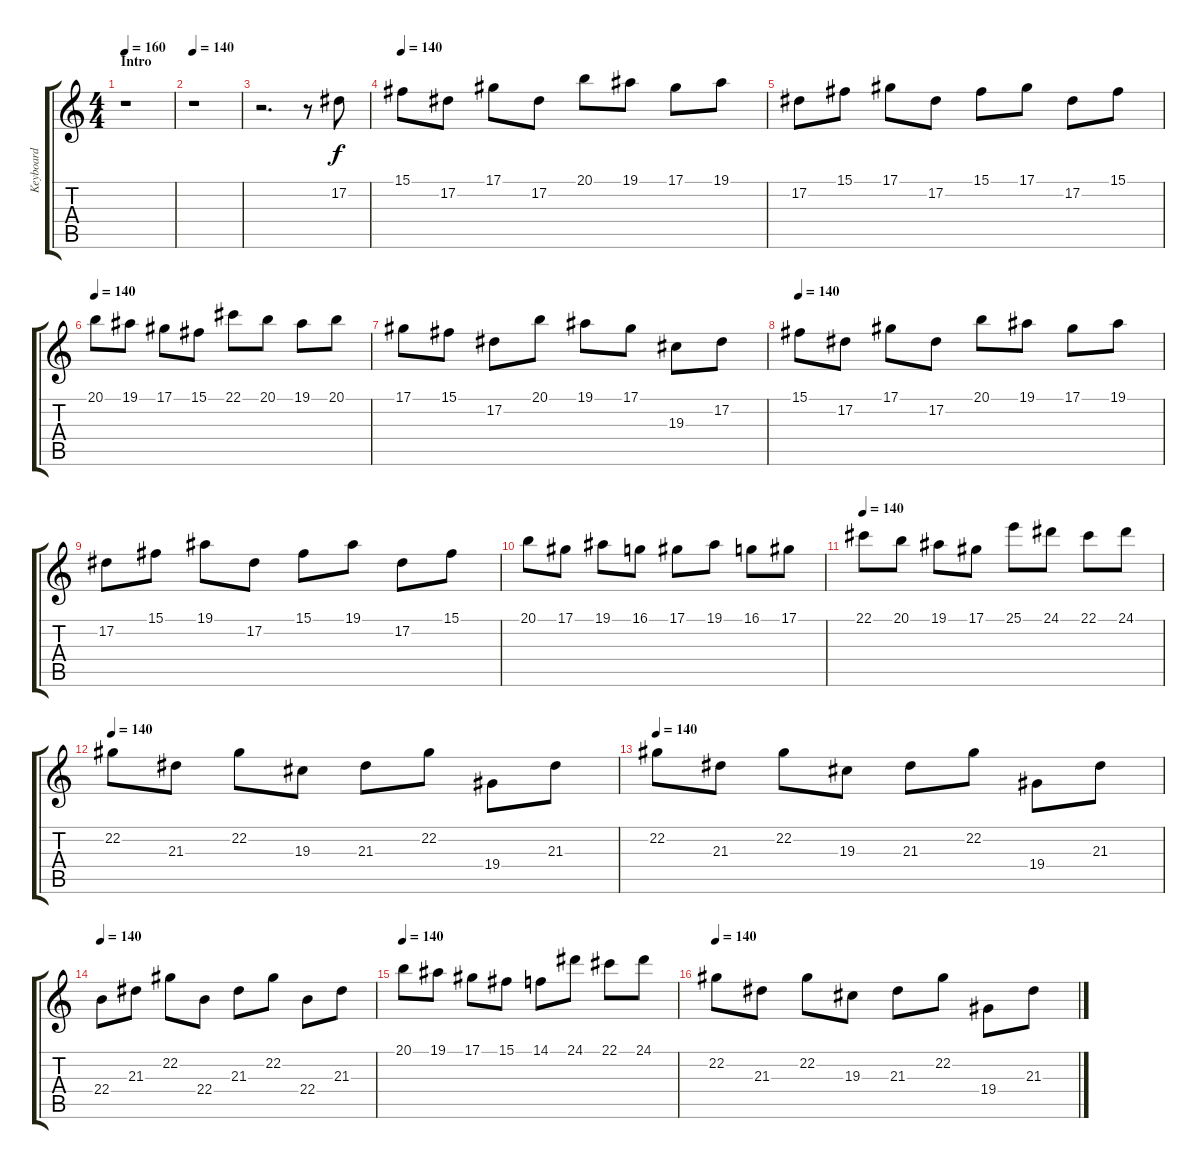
\track ("Keyboard" "Keyboard") {instrument synthstrings1}
\staff {score tabs}
\tuning (Eb4 Bb3 Gb3 Db3 Ab2 Db2) {hide}
\ts (4 4)
\section ("" "Intro")
\tempo 160
\tempo 140
\tempo 160
\clef g2
\ks c
r.1{dy f instrument synthstrings1} |
\tempo 140
r.1 |
r.2{d} r.8 17.2.8{volume 10} |
\tempo 140
15.1.8{instrument harpsichord} 17.2.8 17.1.8 17.2.8 20.1.8 19.1.8 17.1.8 19.1.8 |
17.2.8{instrument harpsichord} 15.1.8 17.1.8 17.2.8 15.1.8 17.1.8 17.2.8 15.1.8 |
\tempo 140
20.1.8{instrument harpsichord} 19.1.8 17.1.8 15.1.8 22.1.8 20.1.8 19.1.8 20.1.8 |
17.1.8{instrument harpsichord} 15.1.8 17.2.8 20.1.8 19.1.8 17.1.8 19.3.8 17.2.8 |
\tempo 140
15.1.8{instrument harpsichord} 17.2.8 17.1.8 17.2.8 20.1.8 19.1.8 17.1.8 19.1.8 |
17.2.8{instrument harpsichord} 15.1.8 19.1.8 17.2.8 15.1.8 19.1.8 17.2.8 15.1.8 |
20.1.8{instrument harpsichord} 17.1.8 19.1.8 16.1.8 17.1.8 19.1.8 16.1.8 17.1.8 |
\tempo 140
22.1.8{instrument harpsichord} 20.1.8 19.1.8 17.1.8 25.1.8 24.1.8 22.1.8 24.1.8 |
\tempo 140
22.2.8{instrument harpsichord} 21.3.8 22.2.8 19.3.8 21.3.8 22.2.8 19.4.8 21.3.8 |
\tempo 140
22.2.8{instrument harpsichord} 21.3.8 22.2.8 19.3.8 21.3.8 22.2.8 19.4.8 21.3.8 |
\tempo 140
22.4.8{instrument harpsichord} 21.3.8 22.2.8 22.4.8 21.3.8 22.2.8 22.4.8 21.3.8 |
\tempo 140
20.1.8{instrument harpsichord} 19.1.8 17.1.8 15.1.8 14.1.8 24.1.8 22.1.8 24.1.8 |
\tempo 140
22.2.8{instrument harpsichord} 21.3.8 22.2.8 19.3.8 21.3.8 22.2.8 19.4.8 21.3.8
